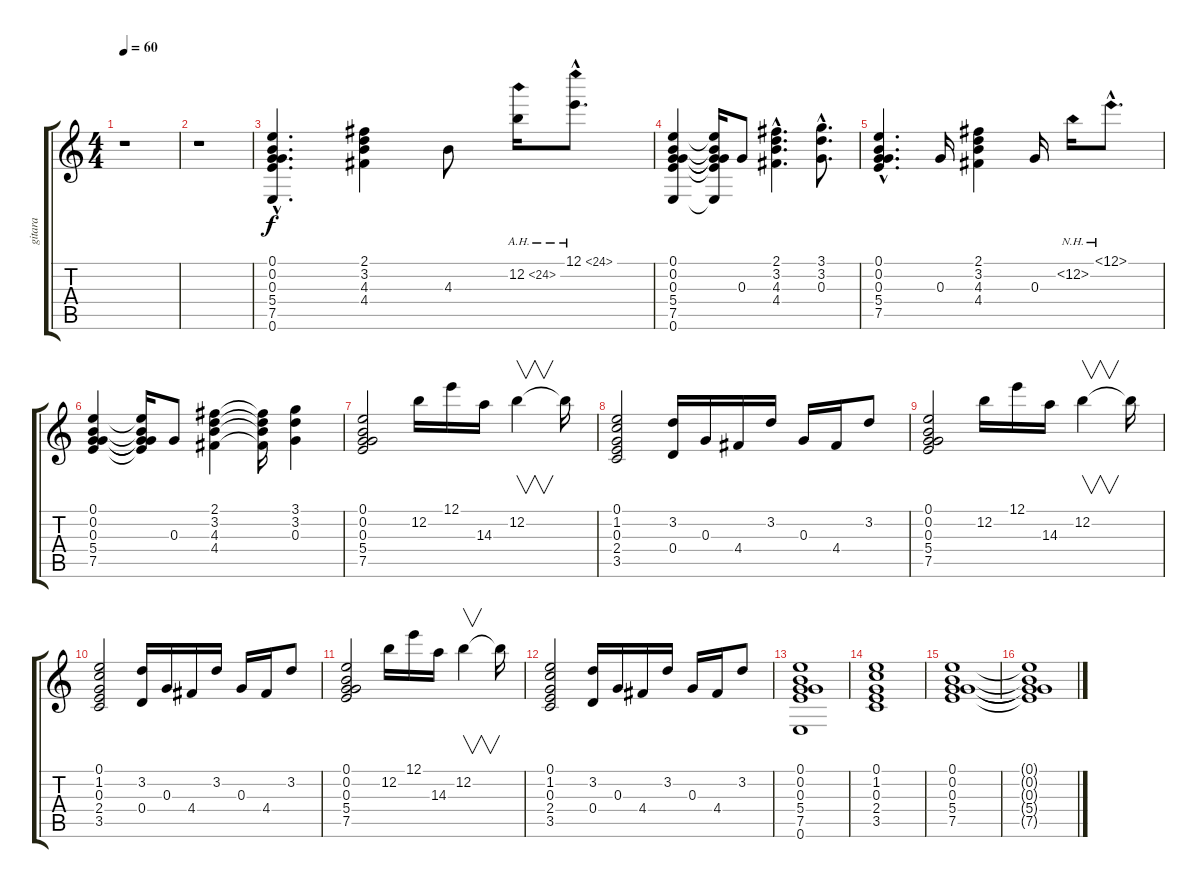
\track ("gitara" "gitara") {instrument acousticguitarsteel}
\staff {score tabs}
\tuning (E4 B3 G3 D3 A2 E2) {hide}
\ts (4 4)
\tempo 60
\clef g2
\ks c
r.1{dy f instrument acousticguitarsteel} |
r.1 |
(0.1{hac} 0.2{hac} 0.3{hac} 5.4{hac} 7.5{hac} 0.6{hac}).4{d} (2.1 3.2 4.3 4.4).4 4.3.8 12.2{ah 12}.16 12.1{ah 12 hac}.8{d} |
(0.1 0.2 0.3 5.4 7.5 0.6).4 (0.1{t} 0.2{t} 0.3{t} 5.4{t} 7.5{t} 0.6{t}).16 0.3.8 (2.1{hac} 3.2{hac} 4.3{hac} 4.4{hac}).4{d} (3.1{hac} 3.2{hac} 0.3{hac}).8{d} |
(0.1{hac} 0.2{hac} 0.3{hac} 5.4{hac} 7.5{hac}).4{d} 0.3.16 (2.1 3.2 4.3 4.4).4 0.3.16 12.2{nh}.16 12.1{nh hac}.8{d} |
(0.1 0.2 0.3 5.4 7.5).4 (0.1{t} 0.2{t} 0.3{t} 5.4{t} 7.5{t}).16 0.3.8 (2.1 3.2 4.3 4.4).4 (2.1{t} 3.2{t} 4.3{t} 4.4{t}).16 (3.1 3.2 0.3).4 |
(0.1 0.2 0.3 5.4 7.5).2 12.2.16 12.1.16 14.3.16 12.2.4{v} 12.2{t}.16 |
(0.1 1.2 0.3 2.4 3.5).2 (3.2 0.4).16 0.3.16 4.4.16 3.2.16 0.3.16 4.4.16 3.2.8 |
(0.1 0.2 0.3 5.4 7.5).2 12.2.16 12.1.16 14.3.16 12.2.4{v} 12.2{t}.16 |
(0.1 1.2 0.3 2.4 3.5).2 (3.2 0.4).16 0.3.16 4.4.16 3.2.16 0.3.16 4.4.16 3.2.8 |
(0.1 0.2 0.3 5.4 7.5).2 12.2.16 12.1.16 14.3.16 12.2.4{v} 12.2{t}.16 |
(0.1 1.2 0.3 2.4 3.5).2 (3.2 0.4).16 0.3.16 4.4.16 3.2.16 0.3.16 4.4.16 3.2.8 |
(0.1 0.2 0.3 5.4 7.5 0.6).1 |
(0.1 1.2 0.3 2.4 3.5).1 |
(0.1 0.2 0.3 5.4 7.5).1 |
(0.1{t} 0.2{t} 0.3{t} 5.4{t} 7.5{t}).1
